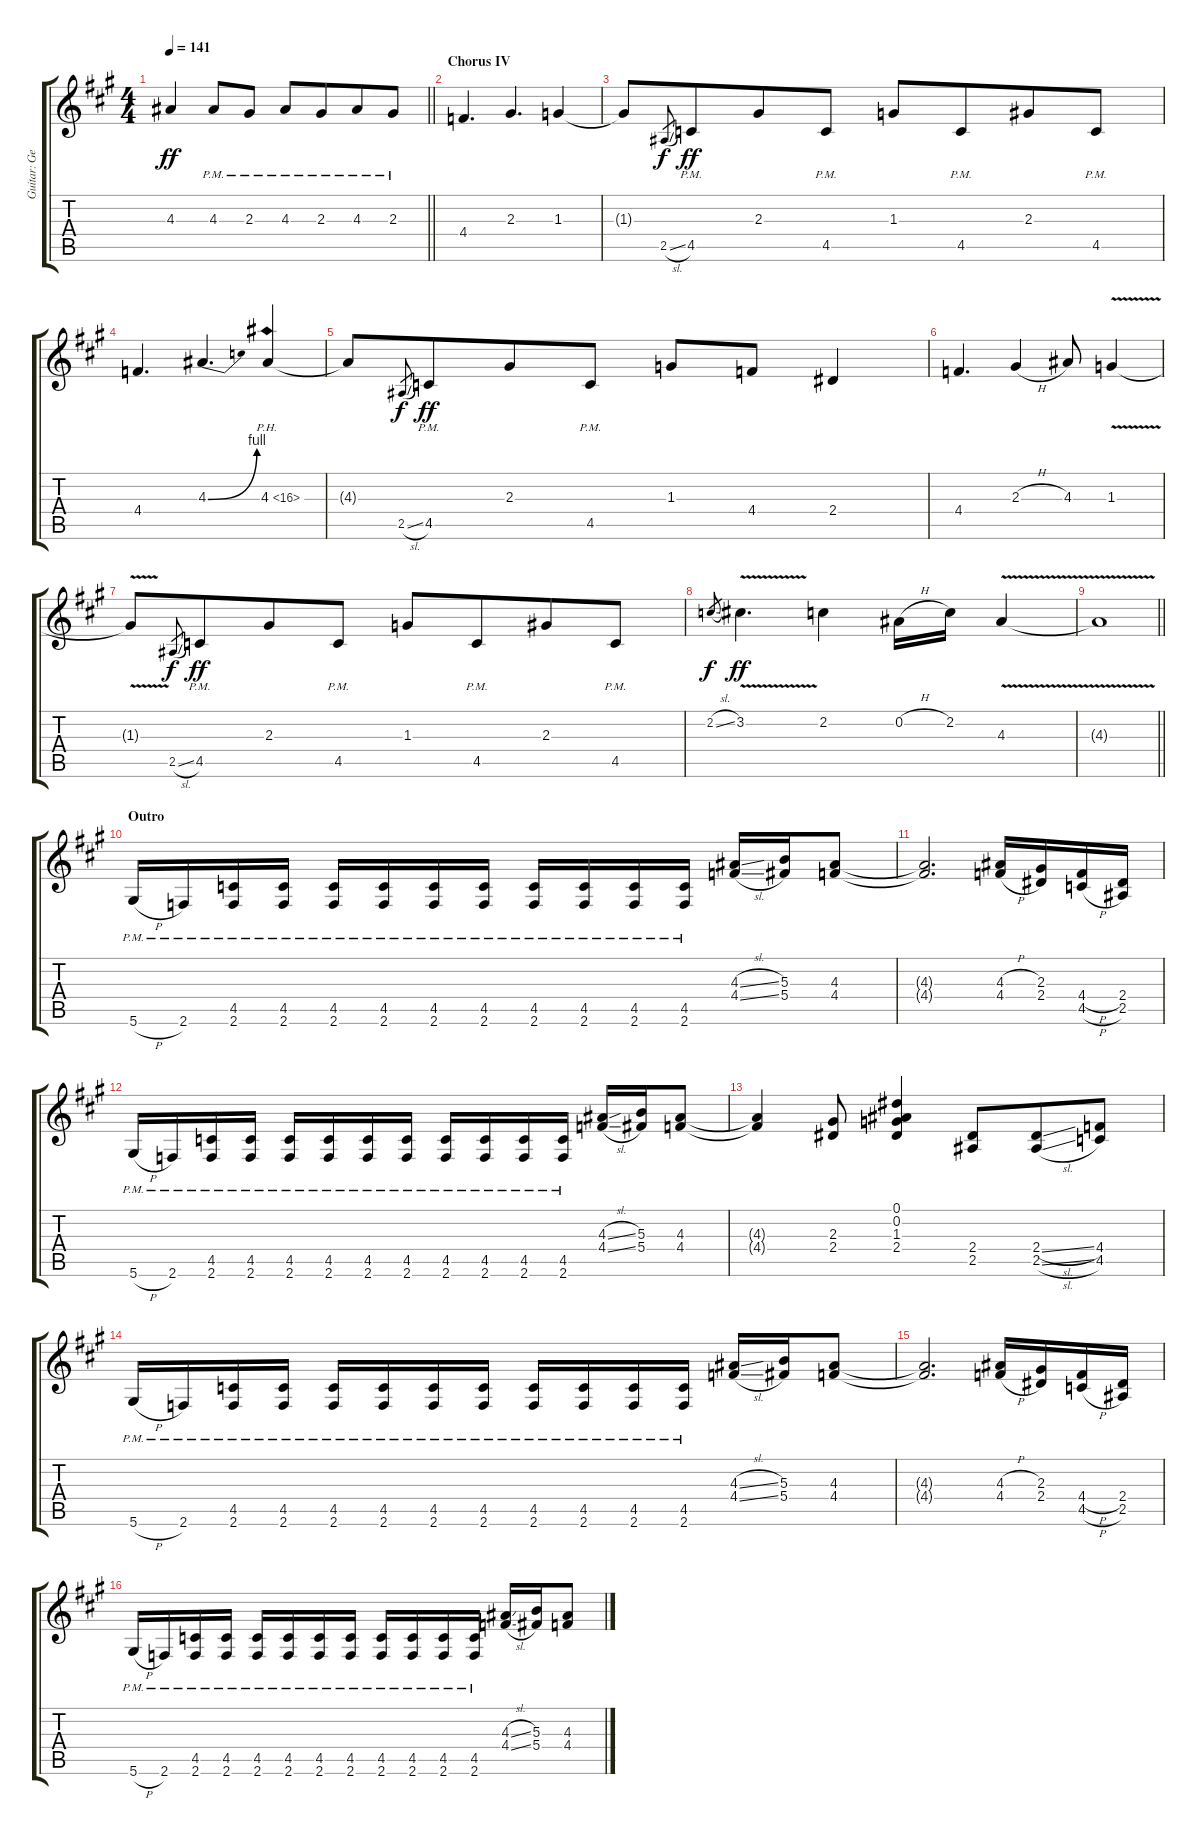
\track ("Guitar: George" "Guitar: Ge") {instrument distortionguitar}
\staff {score tabs}
\tuning (Eb4 Bb3 Gb3 Db3 Ab2 Eb2) {hide}
\ts (4 4)
\tempo 141
\clef g2
\barLineRight lightlight
\ks a
4.3{t}.4{dy ff} 4.3{pm}.8 2.3{pm}.8 4.3{pm}.8 2.3{pm}.8{beam merge} 4.3{pm}.8 2.3{pm}.8 |
\section ("" "Chorus IV")
4.4.4{d} 2.3.4{d} 1.3.4 |
1.3{t}.8 2.5{sl}.8{gr dy f} 4.5{pm}.8{dy ff beam merge} 2.3.8 4.5{pm}.8 1.3.8 4.5{pm}.8{beam merge} 2.3.8 4.5{pm}.8 |
4.4.4{d} 4.3{be (bend 0 0 60 4)}.4{d} 4.3{ph 12}.4 |
4.3{t}.8 2.5{sl}.8{gr dy f} 4.5{pm}.8{dy ff beam merge} 2.3.8 4.5{pm}.8 1.3.8 4.4.8{beam merge} 2.4.4 |
4.4.4{d} 2.3{h}.4 4.3.8 1.3{v}.4 |
1.3{t}.8 2.5{sl}.8{gr dy f} 4.5{pm}.8{dy ff beam merge} 2.3.8 4.5{pm}.8 1.3.8 4.5{pm}.8{beam merge} 2.3.8 4.5{pm}.8 |
2.2{sl}.8{gr dy f} 3.2{v}.4{d dy ff} 2.2.4 0.2{h}.16 2.2.16 4.3{v}.4 |
\barLineRight lightlight
4.3{t}.1 |
\section ("" "Outro")
5.6{h pm}.16 2.6{pm}.16 (4.5{pm} 2.6{pm}).16 (4.5{pm} 2.6{pm}).16 (4.5{pm} 2.6{pm}).16 (4.5{pm} 2.6{pm}).16 (4.5{pm} 2.6{pm}).16 (4.5{pm} 2.6{pm}).16 (4.5{pm} 2.6{pm}).16 (4.5{pm} 2.6{pm}).16 (4.5{pm} 2.6{pm}).16 (4.5{pm} 2.6{pm}).16 (4.3{sl} 4.4{sl}).16 (5.3 5.4).16 (4.3 4.4).8 |
(4.3{t} 4.4{t}).2{d} (4.3{h} 4.4{h}).16 (2.3 2.4).16 (4.4{h} 4.5{h}).16 (2.4 2.5).16 |
5.6{h pm}.16 2.6{pm}.16 (4.5{pm} 2.6{pm}).16 (4.5{pm} 2.6{pm}).16 (4.5{pm} 2.6{pm}).16 (4.5{pm} 2.6{pm}).16 (4.5{pm} 2.6{pm}).16 (4.5{pm} 2.6{pm}).16 (4.5{pm} 2.6{pm}).16 (4.5{pm} 2.6{pm}).16 (4.5{pm} 2.6{pm}).16 (4.5{pm} 2.6{pm}).16 (4.3{sl} 4.4{sl}).16 (5.3 5.4).16 (4.3 4.4).8 |
(4.3{t} 4.4{t}).4 (2.3 2.4).8 (0.1 0.2 1.3 2.4).4 (2.4 2.5).8{beam merge} (2.4{sl} 2.5{sl}).8 (4.4 4.5).8 |
5.6{h pm}.16 2.6{pm}.16 (4.5{pm} 2.6{pm}).16 (4.5{pm} 2.6{pm}).16 (4.5{pm} 2.6{pm}).16 (4.5{pm} 2.6{pm}).16 (4.5{pm} 2.6{pm}).16 (4.5{pm} 2.6{pm}).16 (4.5{pm} 2.6{pm}).16 (4.5{pm} 2.6{pm}).16 (4.5{pm} 2.6{pm}).16 (4.5{pm} 2.6{pm}).16 (4.3{sl} 4.4{sl}).16 (5.3 5.4).16 (4.3 4.4).8 |
(4.3{t} 4.4{t}).2{d} (4.3{h} 4.4{h}).16 (2.3 2.4).16 (4.4{h} 4.5{h}).16 (2.4 2.5).16 |
5.6{h pm}.16 2.6{pm}.16 (4.5{pm} 2.6{pm}).16 (4.5{pm} 2.6{pm}).16 (4.5{pm} 2.6{pm}).16 (4.5{pm} 2.6{pm}).16 (4.5{pm} 2.6{pm}).16 (4.5{pm} 2.6{pm}).16 (4.5{pm} 2.6{pm}).16 (4.5{pm} 2.6{pm}).16 (4.5{pm} 2.6{pm}).16 (4.5{pm} 2.6{pm}).16 (4.3{sl} 4.4{sl}).16 (5.3 5.4).16 (4.3 4.4).8
